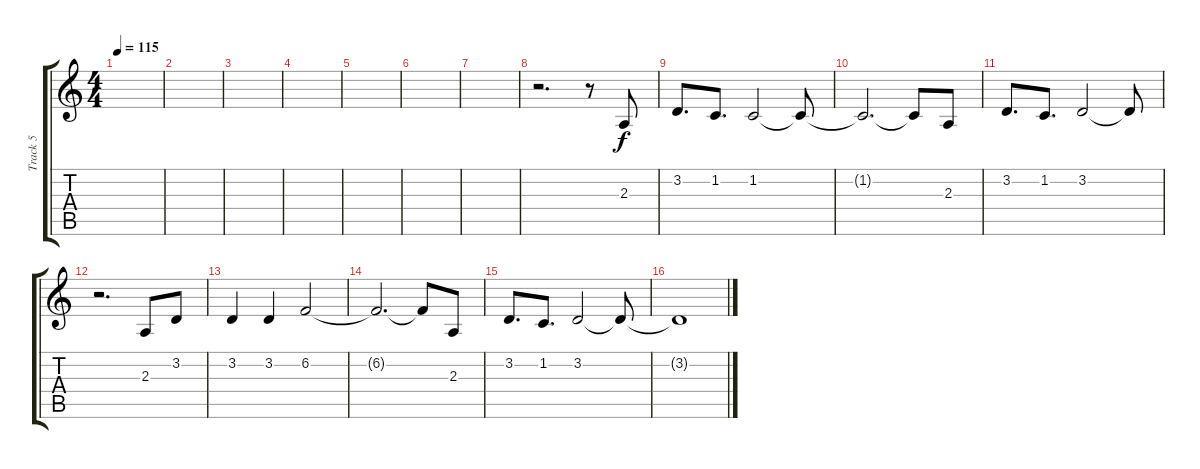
\track ("Track 5" "Track 5") {instrument lead2sawtooth}
\staff {score tabs}
\tuning (E4 B3 G3 D3 A2 E2) {hide}
\ts (4 4)
\tempo 115
\clef g2
\ks c
|
|
|
|
|
|
|
r.2{d volume 13} r.8 2.3.8 |
3.2.8{d} 1.2.8{d} 1.2.2 1.2{t}.8 |
1.2{t}.2{d} 1.2{t}.8 2.3.8 |
3.2.8{d} 1.2.8{d} 3.2.2 3.2{t}.8 |
r.2{d} 2.3.8 3.2.8 |
3.2.4 3.2.4 6.2.2 |
6.2{t}.2{d} 6.2{t}.8 2.3.8 |
3.2.8{d} 1.2.8{d} 3.2.2 3.2{t}.8 |
3.2{t}.1
